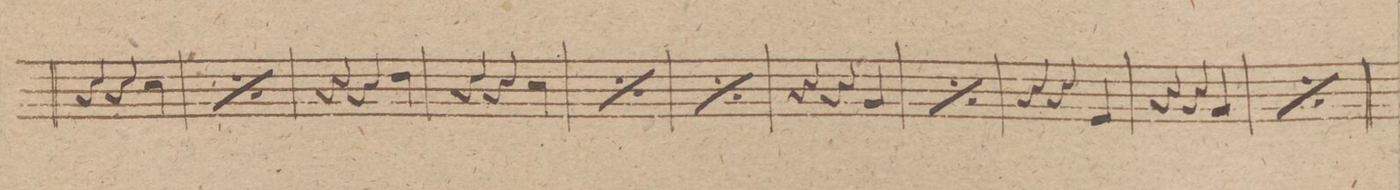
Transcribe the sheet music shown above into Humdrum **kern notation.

**kern	**dynam
*I"Corno 2do in A.	*
*clefG2	*
*k[f#]	*
*met(c|)	*
*M3/4	*
4r	.
4r	.
4g/	.
=218	=218
*rep	*
4r	.
4r	.
4g/	.
*Xrep	*
=219	=219
4r	.
4r	.
4a/	.
=220	=220
4r	.
4r	.
4g/	.
=221	=221
*rep	*
4r	.
4r	.
4g/	.
*Xrep	*
=222	=222
*rep	*
4r	.
4r	.
4g/	.
*Xrep	*
=223	=223
4r	.
4r	.
4d/	.
=224	=224
*rep	*
4r	.
4r	.
4d/	.
*Xrep	*
=225	=225
4r	.
4r	.
4B/	.
=226	=226
4r	.
4r	.
4d/	.
=227	=227
*rep	*
4r	.
4r	.
4d/	.
*Xrep	*
=228	=228
*-	*-
